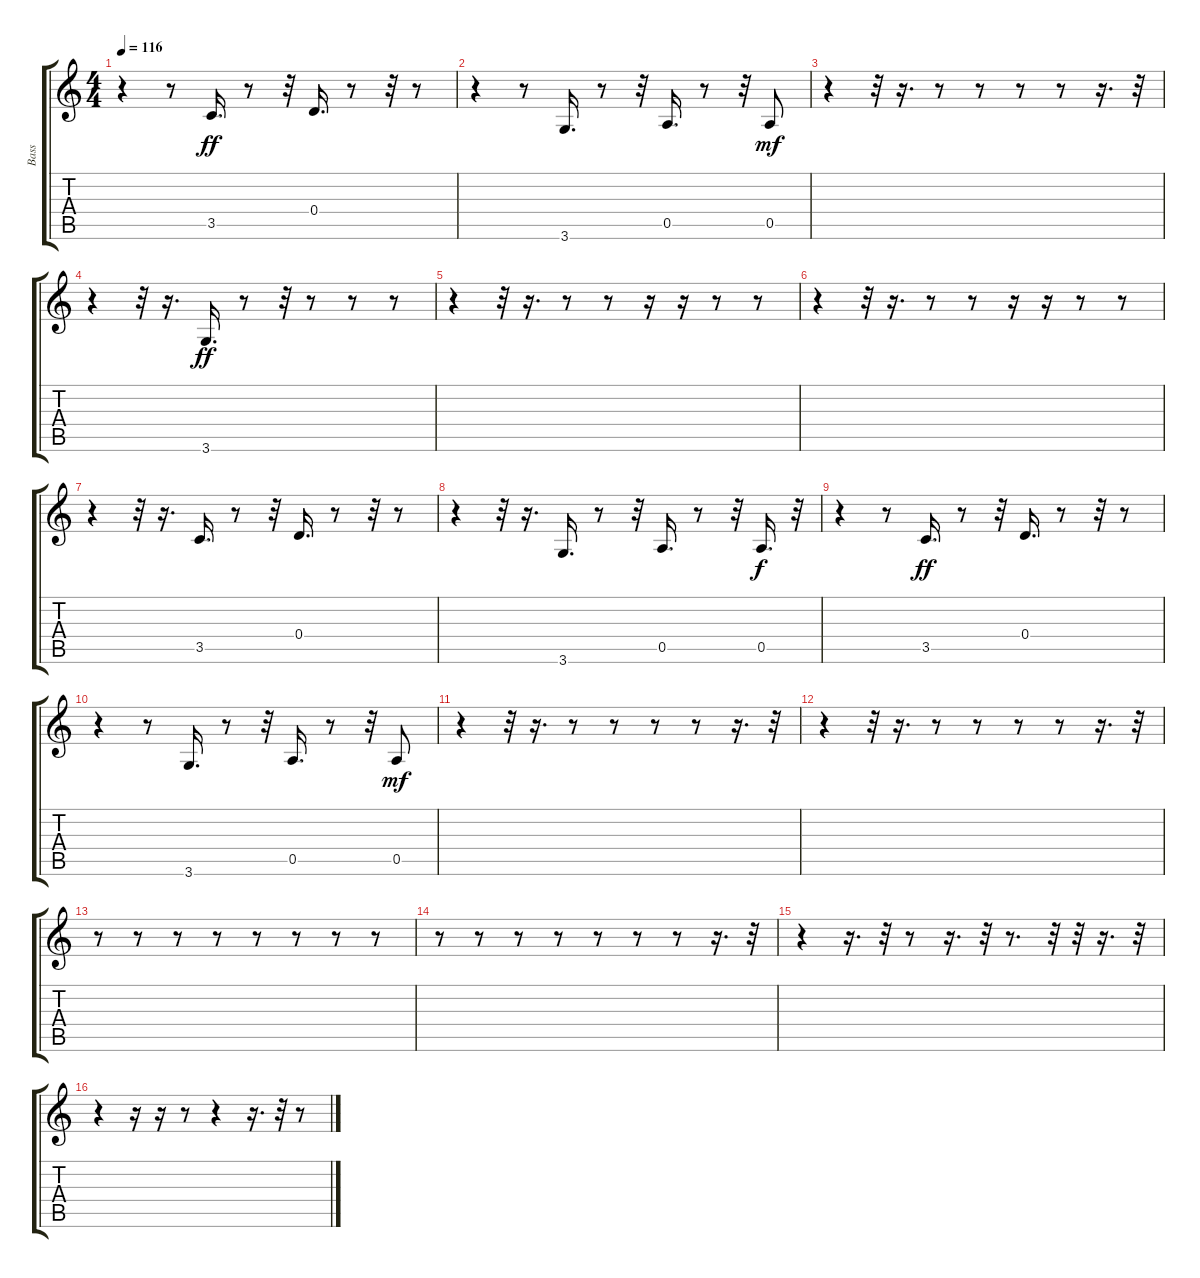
\track ("Bass" "Bass") {instrument fretlessbass}
\staff {score tabs}
\tuning (E4 B3 G3 D3 A2 E2) {hide}
\ts (4 4)
\tempo 116
\clef g2
\ks c
r.4{dy f} r.8 3.5.16{d dy ff} r.8 r.32 0.4.16{d} r.8 r.32 r.8 |
r.4 r.8 3.6.16{d} r.8 r.32 0.5.16{d} r.8 r.32 0.5.8{dy mf} |
r.4 r.32 r.16{d} r.8 r.8 r.8 r.8 r.16{d} r.32 |
r.4 r.32 r.16{d} 3.6.16{d dy ff} r.8 r.32 r.8 r.8 r.8 |
r.4 r.32 r.16{d} r.8 r.8 r.16 r.16 r.8 r.8 |
r.4 r.32 r.16{d} r.8 r.8 r.16 r.16 r.8 r.8 |
r.4 r.32 r.16{d} 3.5.16{d} r.8 r.32 0.4.16{d} r.8 r.32 r.8 |
r.4 r.32 r.16{d} 3.6.16{d} r.8 r.32 0.5.16{d} r.8 r.32 0.5.16{d dy f} r.32 |
r.4 r.8 3.5.16{d dy ff} r.8 r.32 0.4.16{d} r.8 r.32 r.8 |
r.4 r.8 3.6.16{d} r.8 r.32 0.5.16{d} r.8 r.32 0.5.8{dy mf} |
r.4 r.32 r.16{d} r.8 r.8 r.8 r.8 r.16{d} r.32 |
r.4 r.32 r.16{d} r.8 r.8 r.8 r.8 r.16{d} r.32 |
r.8 r.8 r.8 r.8 r.8 r.8 r.8 r.8 |
r.8 r.8 r.8 r.8 r.8 r.8 r.8 r.16{d} r.32 |
r.4 r.16{d} r.32 r.8 r.16{d} r.32 r.8{d} r.32 r.32 r.16{d} r.32 |
r.4 r.16 r.16 r.8 r.4 r.16{d} r.32 r.8
